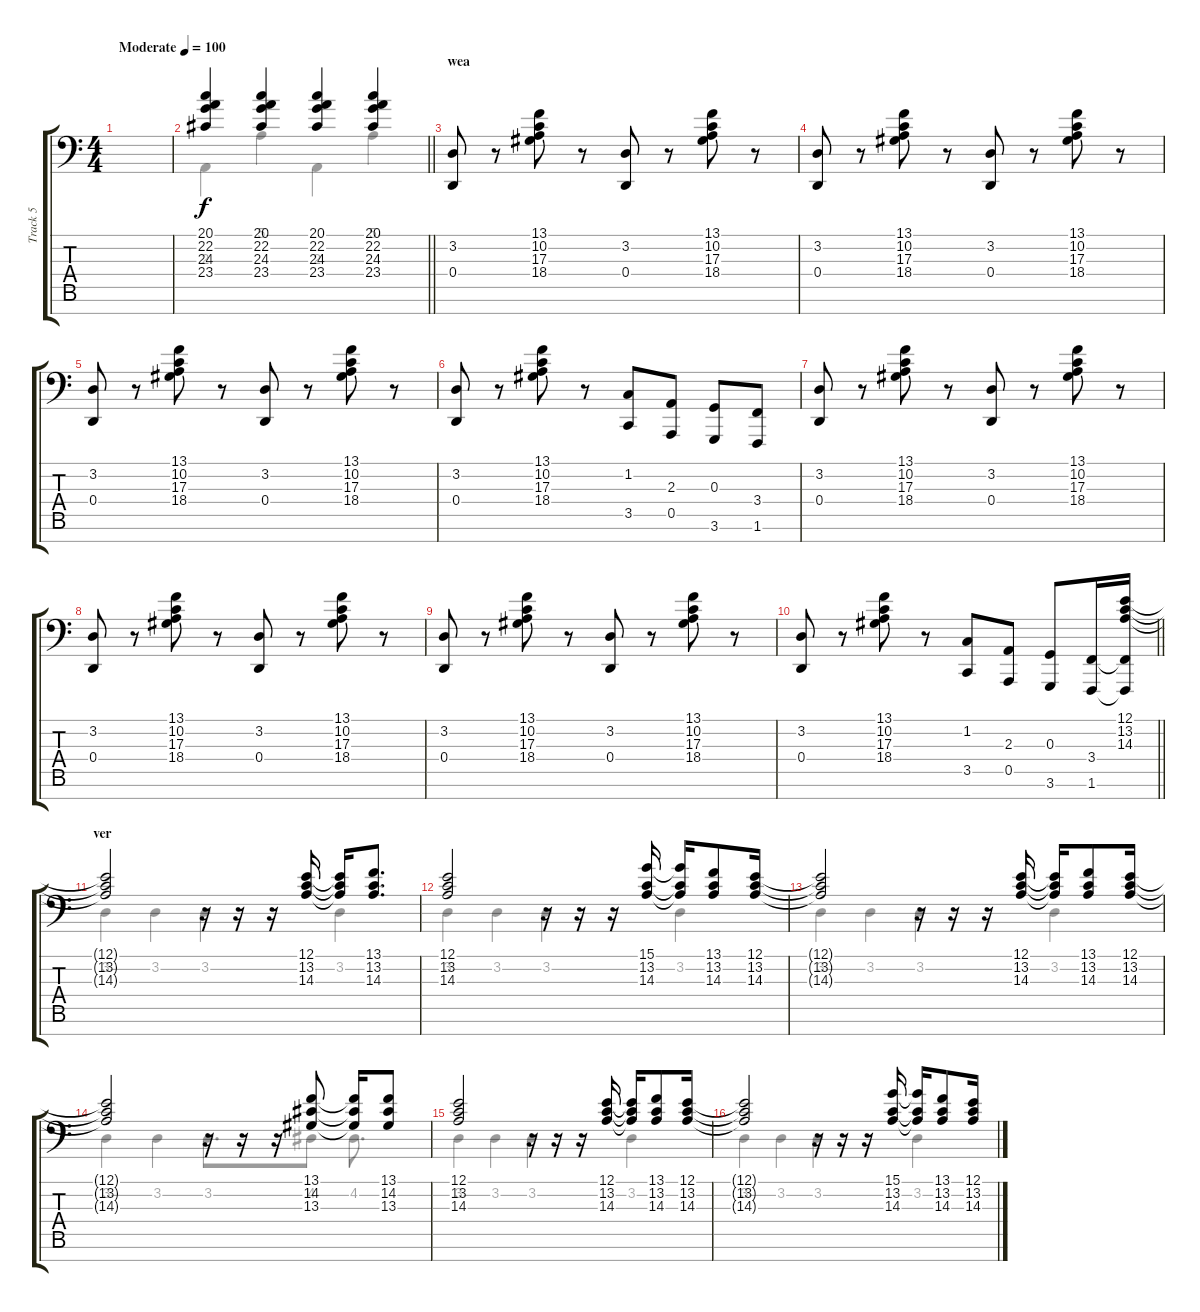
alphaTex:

\track ("Track 5" "Track 5") {instrument acousticgrandpiano}
\staff {score tabs}
\tuning (E3 B2 G2 D2 A1 E1 A0) {hide}
\voice
\ts (4 4)
\tempo (100 "Moderate")
\clef f4
\ks c
|
\barLineRight lightlight
(20.1 22.2 24.3 23.4).4 (20.1 22.2 24.3 23.4).4 (20.1 22.2 24.3 23.4).4 (20.1 22.2 24.3 23.4).4 |
\section ("" "wea")
(3.2 0.4).8 r.8 (13.1 10.2 17.3 18.4).8 r.8 (3.2 0.4).8 r.8 (13.1 10.2 17.3 18.4).8 r.8 |
(3.2 0.4).8 r.8 (13.1 10.2 17.3 18.4).8 r.8 (3.2 0.4).8 r.8 (13.1 10.2 17.3 18.4).8 r.8 |
(3.2 0.4).8 r.8 (13.1 10.2 17.3 18.4).8 r.8 (3.2 0.4).8 r.8 (13.1 10.2 17.3 18.4).8 r.8 |
(3.2 0.4).8 r.8 (13.1 10.2 17.3 18.4).8 r.8 (1.2 3.5).8 (2.3 0.5).8 (0.3 3.6).8 (3.4 1.6).8 |
(3.2 0.4).8 r.8 (13.1 10.2 17.3 18.4).8 r.8 (3.2 0.4).8 r.8 (13.1 10.2 17.3 18.4).8 r.8 |
(3.2 0.4).8 r.8 (13.1 10.2 17.3 18.4).8 r.8 (3.2 0.4).8 r.8 (13.1 10.2 17.3 18.4).8 r.8 |
(3.2 0.4).8 r.8 (13.1 10.2 17.3 18.4).8 r.8 (3.2 0.4).8 r.8 (13.1 10.2 17.3 18.4).8 r.8 |
\barLineRight lightlight
(3.2 0.4).8 r.8 (13.1 10.2 17.3 18.4).8 r.8 (1.2 3.5).8 (2.3 0.5).8 (0.3 3.6).8 (3.4 1.6).16 (12.1 13.2 14.3 3.4{t} 1.6{t}).16 |
\section ("" "ver")
(12.1{t} 13.2{t} 14.3{t}).2 r.16 r.16 r.16 (12.1 13.2 14.3).16 (12.1{t} 13.2{t} 14.3{t}).16 (13.1 13.2 14.3).8{d} |
(12.1 13.2 14.3).2 r.16 r.16 r.16 (15.1 13.2 14.3).16 (15.1{t} 13.2{t} 14.3{t}).16 (13.1 13.2 14.3).8 (12.1 13.2 14.3).16 |
(12.1{t} 13.2{t} 14.3{t}).2 r.16 r.16 r.16 (12.1 13.2 14.3).16 (12.1{t} 13.2{t} 14.3{t}).16 (13.1 13.2 14.3).8 (12.1 13.2 14.3).16 |
(12.1{t} 13.2{t} 14.3{t}).2 r.16 r.16 r.16 (13.1 14.2 13.3).8 (13.1{t} 14.2{t} 13.3{t}).16 (13.1 14.2 13.3).8 |
(12.1 13.2 14.3).2 r.16 r.16 r.16 (12.1 13.2 14.3).16 (12.1{t} 13.2{t} 14.3{t}).16 (13.1 13.2 14.3).8 (12.1 13.2 14.3).16 |
(12.1{t} 13.2{t} 14.3{t}).2 r.16 r.16 r.16 (15.1 13.2 14.3).16 (15.1{t} 13.2{t} 14.3{t}).16 (13.1 13.2 14.3).8 (12.1 13.2 14.3).16
\voice
\clef f4
\ottava regular
\simile none
\ks c
|
\barLineRight lightlight
2.3.4 5.1.4 2.3.4 5.1.4 |
|
|
|
|
|
|
|
\barLineRight lightlight
|
3.2.4 3.2.4 3.2.4 3.2.4 |
3.2.4 3.2.4 3.2.4 3.2.4 |
3.2.4 3.2.4 3.2.4 3.2.4 |
3.2.4 3.2.4 3.2.8{d} 4.2.8 4.2.8{d} |
3.2.4 3.2.4 3.2.4 3.2.4 |
3.2.4 3.2.4 3.2.4 3.2.4
